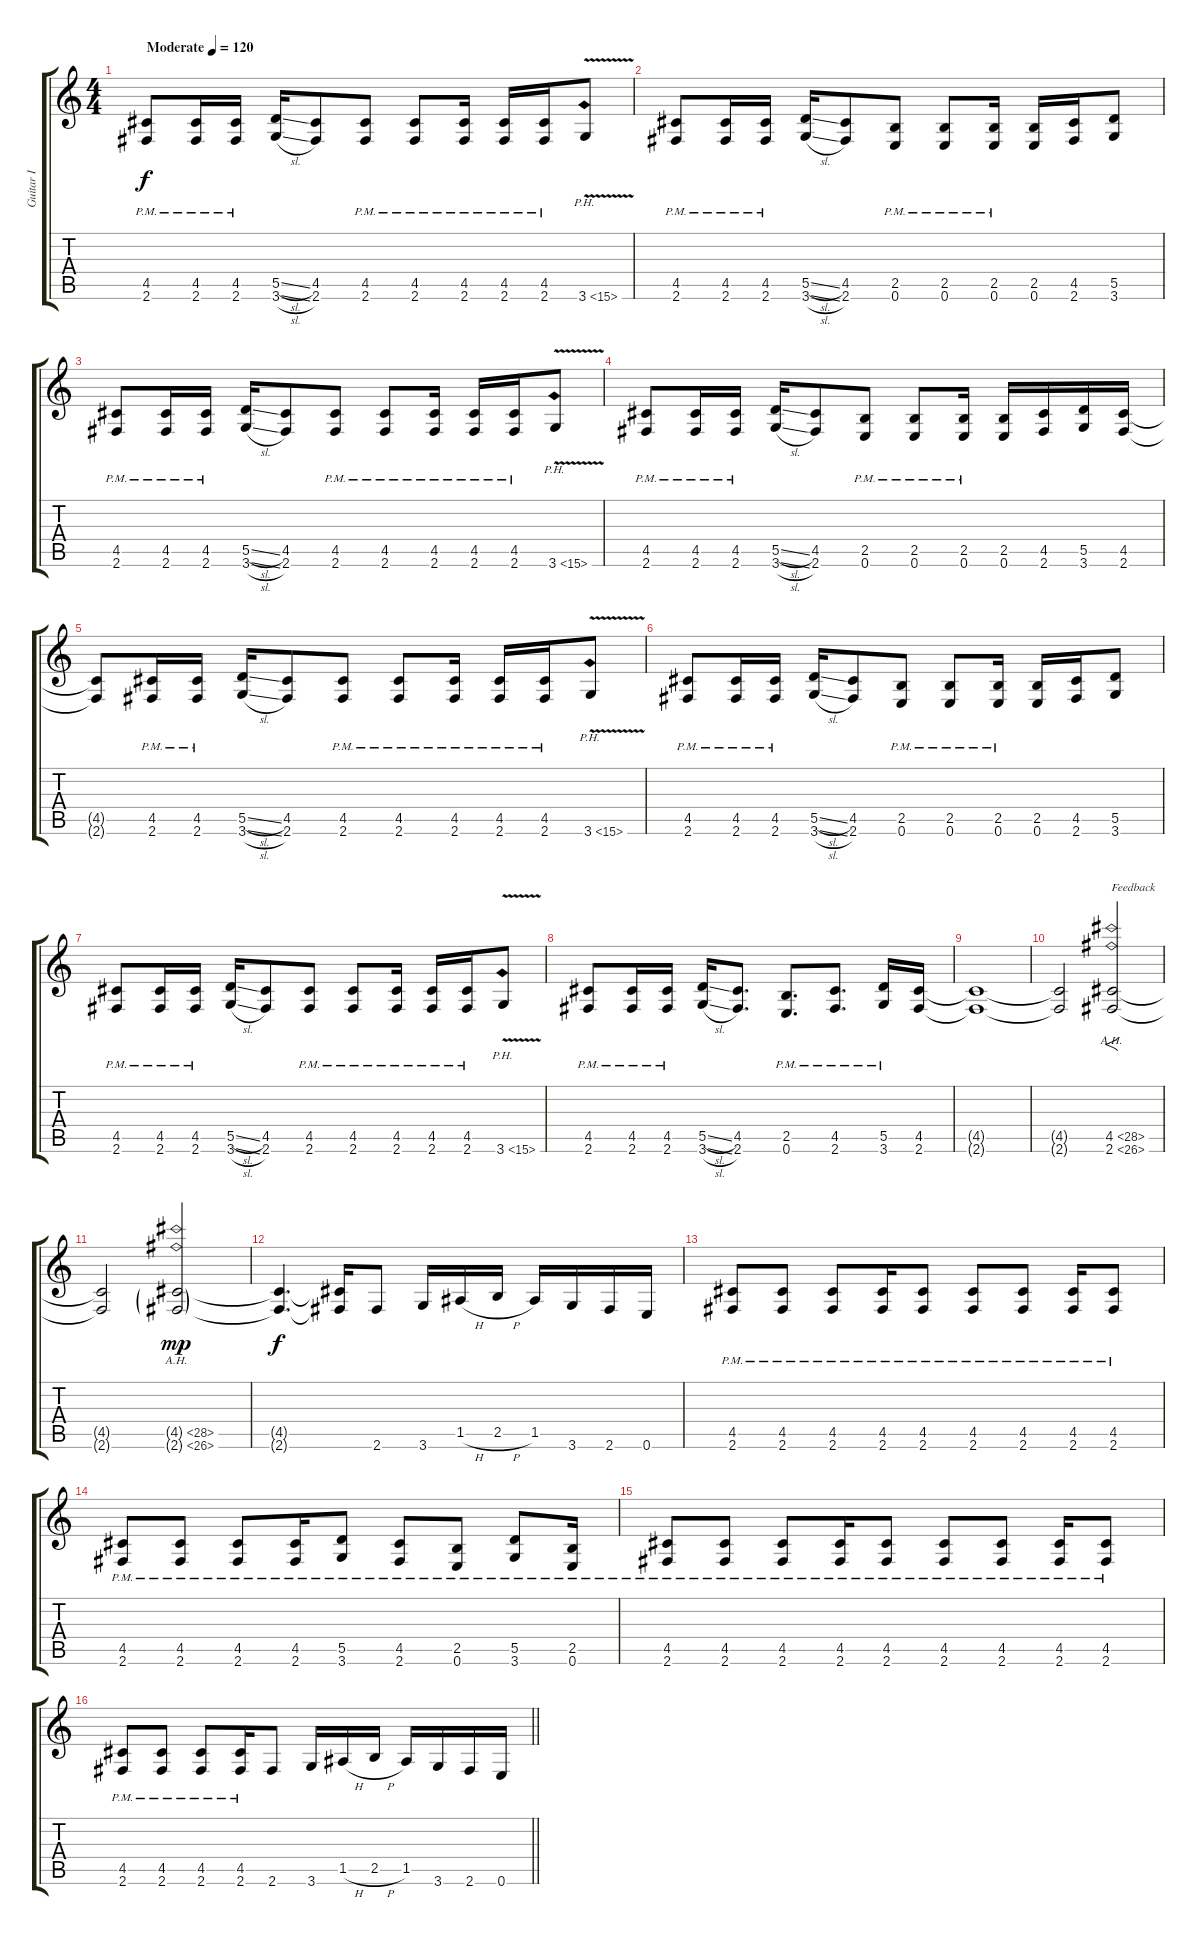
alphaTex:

\track ("Guitar I" "Guitar I") {instrument overdrivenguitar}
\staff {score tabs}
\tuning (E4 B3 G3 D3 A2 E2) {hide}
\ts (4 4)
\tempo (120 "Moderate")
\clef g2
\ks c
(4.5{pm} 2.6{pm}).8{dy f instrument overdrivenguitar} (4.5{pm} 2.6{pm}).16 (4.5{pm} 2.6{pm}).16 (5.5{sl} 3.6{sl}).16 (4.5 2.6).8 (4.5{pm} 2.6{pm}).8 (4.5{pm} 2.6{pm}).8 (4.5{pm} 2.6{pm}).16 (4.5{pm} 2.6{pm}).16 (4.5{pm} 2.6{pm}).16 3.6{ph 12 v}.8 |
(4.5{pm} 2.6{pm}).8 (4.5{pm} 2.6{pm}).16 (4.5{pm} 2.6{pm}).16 (5.5{sl} 3.6{sl}).16 (4.5 2.6).8 (2.5{pm} 0.6{pm}).8 (2.5{pm} 0.6{pm}).8 (2.5{pm} 0.6{pm}).16 (2.5 0.6).16 (4.5 2.6).16 (5.5 3.6).8 |
(4.5{pm} 2.6{pm}).8 (4.5{pm} 2.6{pm}).16 (4.5{pm} 2.6{pm}).16 (5.5{sl} 3.6{sl}).16 (4.5 2.6).8 (4.5{pm} 2.6{pm}).8 (4.5{pm} 2.6{pm}).8 (4.5{pm} 2.6{pm}).16 (4.5{pm} 2.6{pm}).16 (4.5{pm} 2.6{pm}).16 3.6{ph 12 v}.8 |
(4.5{pm} 2.6{pm}).8 (4.5{pm} 2.6{pm}).16 (4.5{pm} 2.6{pm}).16 (5.5{sl} 3.6{sl}).16 (4.5 2.6).8 (2.5{pm} 0.6{pm}).8 (2.5{pm} 0.6{pm}).8 (2.5{pm} 0.6{pm}).16 (2.5 0.6).16 (4.5 2.6).16 (5.5 3.6).16 (4.5 2.6).16 |
(4.5{t} 2.6{t}).8 (4.5{pm} 2.6{pm}).16 (4.5{pm} 2.6{pm}).16 (5.5{sl} 3.6{sl}).16 (4.5 2.6).8 (4.5{pm} 2.6{pm}).8 (4.5{pm} 2.6{pm}).8 (4.5{pm} 2.6{pm}).16 (4.5{pm} 2.6{pm}).16 (4.5{pm} 2.6{pm}).16 3.6{ph 12 v}.8 |
(4.5{pm} 2.6{pm}).8 (4.5{pm} 2.6{pm}).16 (4.5{pm} 2.6{pm}).16 (5.5{sl} 3.6{sl}).16 (4.5 2.6).8 (2.5{pm} 0.6{pm}).8 (2.5{pm} 0.6{pm}).8 (2.5{pm} 0.6{pm}).16 (2.5 0.6).16 (4.5 2.6).16 (5.5 3.6).8 |
(4.5{pm} 2.6{pm}).8 (4.5{pm} 2.6{pm}).16 (4.5{pm} 2.6{pm}).16 (5.5{sl} 3.6{sl}).16 (4.5 2.6).8 (4.5{pm} 2.6{pm}).8 (4.5{pm} 2.6{pm}).8 (4.5{pm} 2.6{pm}).16 (4.5{pm} 2.6{pm}).16 (4.5{pm} 2.6{pm}).16 3.6{ph 12 v}.8 |
(4.5{pm} 2.6{pm}).8 (4.5{pm} 2.6{pm}).16 (4.5{pm} 2.6{pm}).16 (5.5{sl} 3.6{sl}).16 (4.5 2.6).8{d} (2.5{pm} 0.6{pm}).8{d} (4.5{pm} 2.6{pm}).8{d} (5.5{pm} 3.6{pm}).16 (4.5 2.6).16 |
(4.5{t} 2.6{t}).1 |
(4.5{t} 2.6{t}).2 (4.5{ah 24} 2.6{ah 24}).2{f txt "Feedback"} |
(4.5{t} 2.6{t}).2 (4.5{ah 24 g} 2.6{ah 24 g}).2{dy mp} |
(4.5{t} 2.6{t}).4{d dy f} (4.5{t} 2.6{t}).16 2.6.8 3.6.16 1.5{h}.16 2.5{h}.16 1.5.16 3.6.16 2.6.16 0.6.16 |
(4.5{pm} 2.6{pm}).8 (4.5{pm} 2.6{pm}).8 (4.5{pm} 2.6{pm}).8 (4.5{pm} 2.6{pm}).16 (4.5{pm} 2.6{pm}).8 (4.5{pm} 2.6{pm}).8 (4.5{pm} 2.6{pm}).8 (4.5{pm} 2.6{pm}).16 (4.5{pm} 2.6{pm}).8 |
(4.5{pm} 2.6{pm}).8 (4.5{pm} 2.6{pm}).8 (4.5{pm} 2.6{pm}).8 (4.5{pm} 2.6{pm}).16 (5.5{pm} 3.6{pm}).8 (4.5{pm} 2.6{pm}).8 (2.5{pm} 0.6{pm}).8 (5.5{pm} 3.6{pm}).8 (2.5{pm} 0.6{pm}).16 |
(4.5{pm} 2.6{pm}).8 (4.5{pm} 2.6{pm}).8 (4.5{pm} 2.6{pm}).8 (4.5{pm} 2.6{pm}).16 (4.5{pm} 2.6{pm}).8 (4.5{pm} 2.6{pm}).8 (4.5{pm} 2.6{pm}).8 (4.5{pm} 2.6{pm}).16 (4.5{pm} 2.6{pm}).8 |
\barLineRight lightlight
(4.5{pm} 2.6{pm}).8 (4.5{pm} 2.6{pm}).8 (4.5{pm} 2.6{pm}).8 (4.5{pm} 2.6{pm}).16 2.6.8 3.6.16 1.5{h}.16 2.5{h}.16 1.5.16 3.6.16 2.6.16 0.6.16
